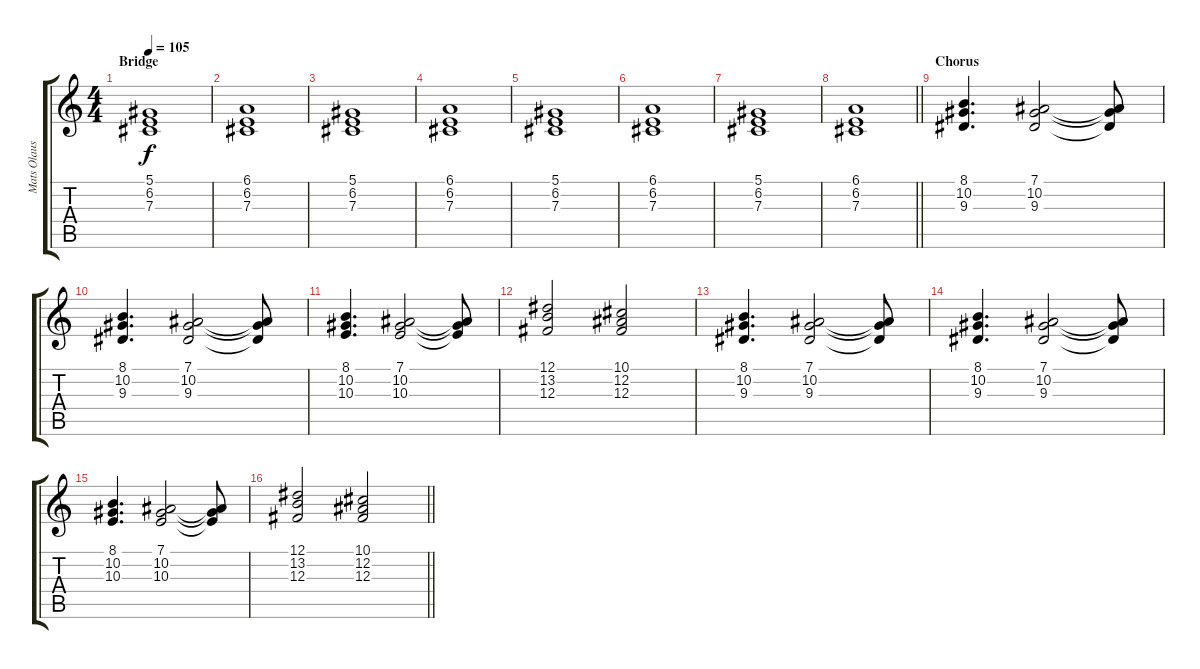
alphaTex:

\track ("Mats Olausson" "Mats Olaus") {instrument stringensemble1}
\staff {score tabs}
\tuning (Eb4 Bb3 Gb3 Db3 Ab2 Eb2) {hide}
\ts (4 4)
\section ("" "Bridge")
\tempo 105
\clef g2
\ks c
(5.1 6.2 7.3).1{dy f} |
(6.1 6.2 7.3).1 |
(5.1 6.2 7.3).1 |
(6.1 6.2 7.3).1 |
(5.1 6.2 7.3).1 |
(6.1 6.2 7.3).1 |
(5.1 6.2 7.3).1 |
\barLineRight lightlight
(6.1 6.2 7.3).1 |
\section ("" "Chorus")
(8.1 10.2 9.3).4{d} (7.1 10.2 9.3).2 (7.1{t} 10.2{t} 9.3{t}).8 |
(8.1 10.2 9.3).4{d} (7.1 10.2 9.3).2 (7.1{t} 10.2{t} 9.3{t}).8 |
(8.1 10.2 10.3).4{d} (7.1 10.2 10.3).2 (7.1{t} 10.2{t} 10.3{t}).8 |
(12.1 13.2 12.3).2 (10.1 12.2 12.3).2 |
(8.1 10.2 9.3).4{d} (7.1 10.2 9.3).2 (7.1{t} 10.2{t} 9.3{t}).8 |
(8.1 10.2 9.3).4{d} (7.1 10.2 9.3).2 (7.1{t} 10.2{t} 9.3{t}).8 |
(8.1 10.2 10.3).4{d} (7.1 10.2 10.3).2 (7.1{t} 10.2{t} 10.3{t}).8 |
\barLineRight lightlight
(12.1 13.2 12.3).2 (10.1 12.2 12.3).2
